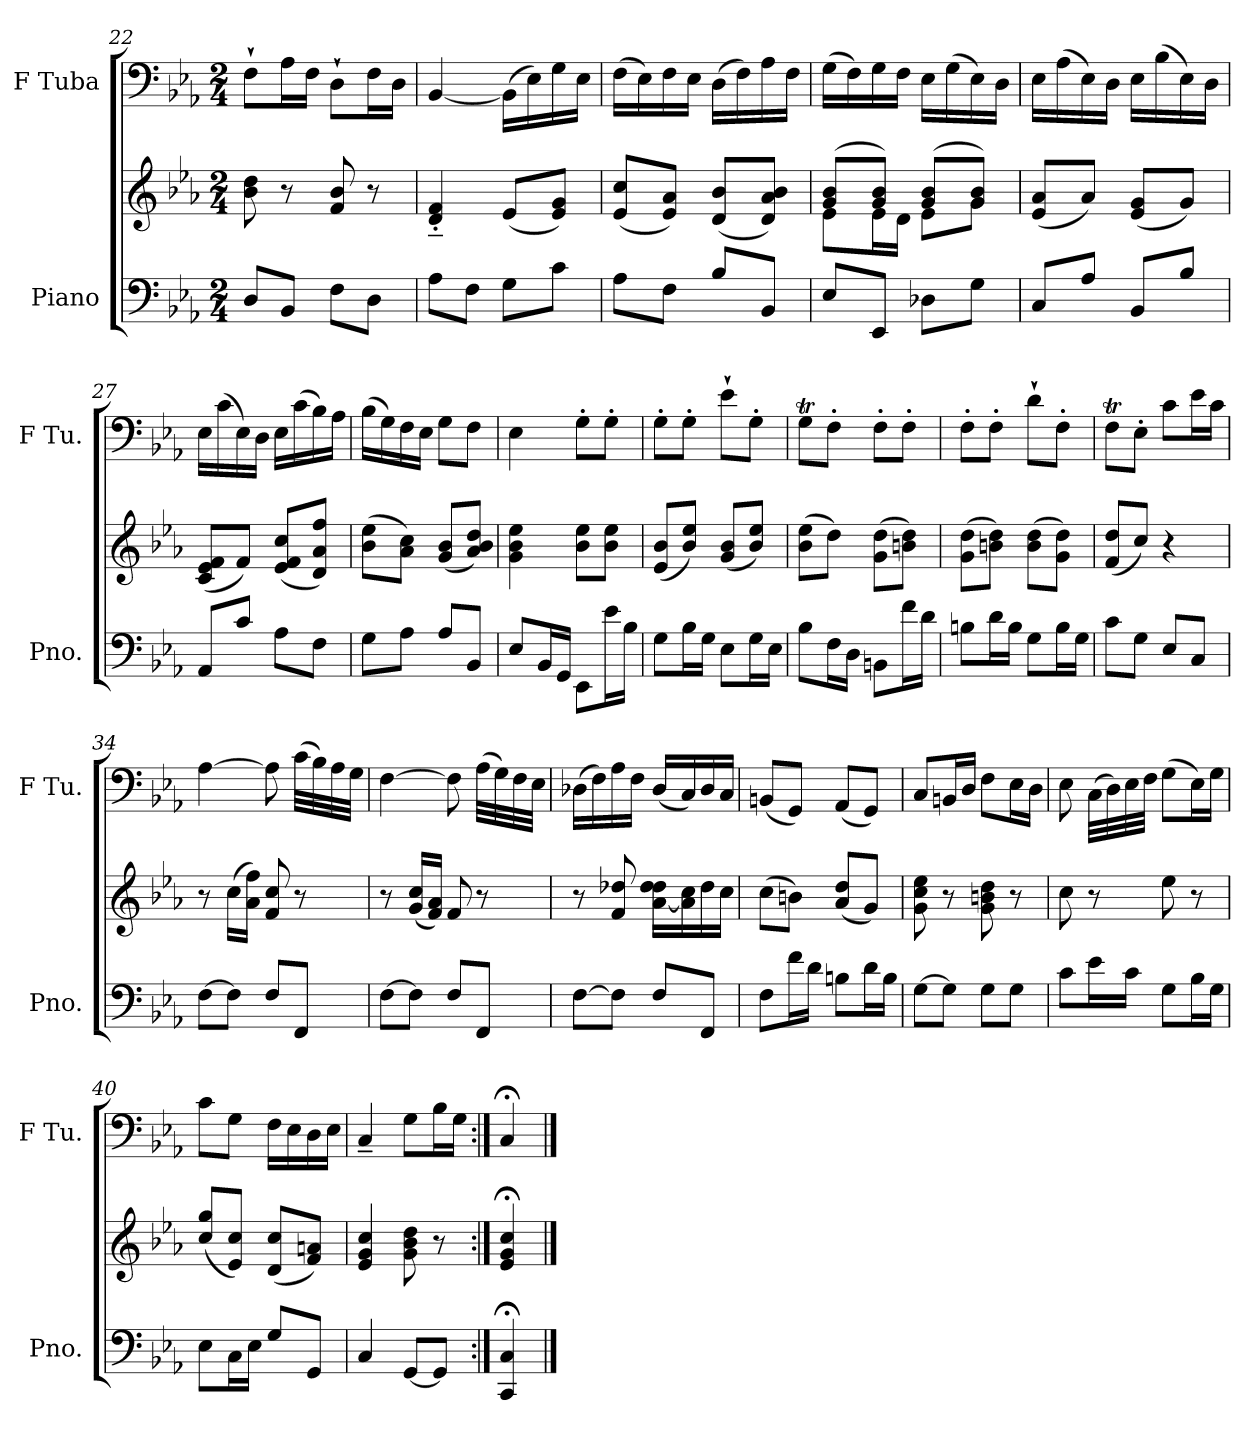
**kern	**kern	**kern
*part2	*part2	*part1
*staff3	*staff2	*staff1
*I"Piano	*	*I"F Tuba
*I'Pno.	*	*I'F Tu.
*clefF4	*clefG2	*clefF4
*k[b-e-a-]	*k[b-e-a-]	*k[b-e-a-]
*E-:	*E-:	*E-:
*M2/4	*M2/4	*M2/4
=22	=22	=22
8D/L	8b-\ 8dd\	8F`\L
8BB-/J	8r	16A-\L
.	.	16F\JJ
8F\L	8f/ 8b-/	8D`\L
8D\J	8r	16F\L
.	.	16D\JJ
=23	=23	=23
8A-\L	4d/'~ 4f/'~	[4BB-/
8F\J	.	.
8G\L	(8e-/L	(16BB-\LL]
.	.	16E-\)
8c\J	8e-/ 8g/J)	16G\
.	.	16E-\JJ
!!LO:LB:g=z
=24	=24	=24
8A-\L	(8e-/ 8cc/L	(16F\LL
.	.	16E-\)
8F\J	8e-/ 8a-/J)	16F\
.	.	16E-\JJ
8B-/L	(8d/ 8b-/L	(16D\LL
.	.	16F\)
8BB-/J	8d/ 8a-/ 8b-/J)	16A-\
.	.	16F\JJ
=25	=25	=25
*	*^	*
8E-/L	(8g/ 8b-/L	8e-\L	(16G\LL
.	.	.	16F\)
8EE-/J	8g/ 8b-/J)	16e-\L	16G\
.	.	16d\JJ	16F\JJ
8D-X\L	(8g/ 8b-/L	8e-\L	16E-\LL
.	.	.	(16G\
8G\J	8g/ 8b-/J)	8g\J	16E-\)
.	.	.	16D\JJ
*	*v	*v	*
=26	=26	=26
8C/L	(8e-/ 8a-/L	16E-\LL
.	.	(16A-\
8A-/J	8a-/J)	16E-\)
.	.	16D\JJ
8BB-/L	(8e-/ 8g/L	16E-\LL
.	.	(16B-\
8B-/J	8g/J)	16E-\)
.	.	16D\JJ
=27	=27	=27
8AA-/L	(8c/ 8e-/ 8f/L	16E-\LL
.	.	(16c\
8c/J	8f/J)	16E-\)
.	.	16D\JJ
8A-\L	(8e-/ 8f/ 8cc/L	16E-\LL
.	.	(16c\
8F\J	8d/ 8a-/ 8ff/J)	16B-\)
.	.	16A-\JJ
!!LO:LB:g=z
=28	=28	=28
8G\L	(8b-\ 8ee-\L	(16B-\LL
.	.	16G\)
8A-\J	8a-\ 8cc\J)	16F\
.	.	16E-\JJ
8A-/L	(8g/ 8b-/L	8G\L
8BB-/J	8a-/ 8b-/ 8dd/J)	8F\J
=29	=29	=29
8E-/L	4g\ 4b-\ 4ee-\	4E-\
16BB-/L	.	.
16GG/JJ	.	.
8EE-\L	8b-\ 8ee-\L	8G'\L
16e-\L	8b-\ 8ee-\J	8G'\J
16B-\JJ	.	.
=30	=30	=30
8G\L	(8e-/ 8b-/L	8G'\L
16B-\L	8b-/ 8ee-/J)	8G'\J
16G\JJ	.	.
8E-\L	(8g/ 8b-/L	8e-`\L
16G\L	8b-/ 8ee-/J)	8G'\J
16E-\JJ	.	.
=31	=31	=31
8B-\L	(8b-\ 8ee-\L	8Gt\L
16F\L	8dd\J)	8F'\J
16D\JJ	.	.
8BBn\L	(8g\ 8dd\L	8F'\L
16f\L	8bn\ 8dd\J)	8F'\J
16d\JJ	.	.
=32	=32	=32
8Bn\L	(8g\ 8dd\L	8F'\L
16d\L	8bn\ 8dd\J)	8F'\J
16B\JJ	.	.
8G\L	(8b\ 8dd\L	8d`\L
16B\L	8g\ 8dd\J)	8F'\J
16G\JJ	.	.
!!LO:PB:g=z
=33	=33	=33
8c\L	(8f/ 8dd/L	8FT\L
8G\J	8cc/J)	8E-'\J
8E-/L	4r	8c\L
8C/J	.	16e-\L
.	.	16c\JJ
=34	=34	=34
[8F\L	8r	[4A-\
8F\J]	(16cc\LL	.
.	16a-\ 16ff\JJ)	.
8F/L	8f/ 8cc/	8A-\]
8FF/J	8r	(32c\LLL
.	.	32B-\)
.	.	32A-\
.	.	32G\JJJ
=35	=35	=35
[8F\L	8r	[4F\
8F\J]	(16g/ 16cc/LL	.
.	16f/ 16a-/JJ)	.
8F/L	8f/	8F\]
8FF/J	8r	(32A-\LLL
.	.	32G\)
.	.	32F\
.	.	32E-\JJJ
=36	=36	=36
[8F\L	8r	(16D-X\LL
.	.	16F\)
8F\J]	8f/ 8dd-X/	16A-\
.	.	16F\JJ
8F/L	[16a-\ 16dd-\ 16dd-\LL	(16D-/LL
.	16a-\] 16cc\	16C/)
8FF/J	16dd-\	16D-/
.	16cc\JJ	16C/JJ
=37	=37	=37
8F\L	(8cc\L	(8BBn/L
16f\L	8bn\J)	8GG/J)
16d\JJ	.	.
8Bn\L	(8a-/ 8dd/L	(8AA-/L
16d\L	8g/J)	8GG/J)
16B\JJ	.	.
!!LO:LB:g=z
=38	=38	=38
[8G\L	8g\ 8cc\ 8ee-\	8C/L
8G\J]	8r	16BBn/L
.	.	16D/JJ
8G\L	8g\ 8bn\ 8dd\	8F\L
8G\J	8r	16E-\L
.	.	16D\JJ
=39	=39	=39
8c\L	8cc\	8E-\
16e-\L	8r	(32C\LLL
.	.	32D\)
16c\JJ	.	32E-\
.	.	32F\JJJ
8G\L	8ee-\	(8G\L
16B-\L	8r	16E-\L)
16G\JJ	.	16G\JJ
=40	=40	=40
8E-\L	(8cc/ 8gg/L	8c\L
16C\L	8e-/ 8cc/J)	8G\J
16E-\JJ	.	.
8G/L	(8d/ 8cc/L	16F\LL
.	.	16E-\
8GG/J	8f/ 8an/J)	16D\
.	.	16E-\JJ
=41	=41	=41
4C/	4e-/ 4g/ 4cc/	4C~/
[8GG/L	8g\ 8b-\ 8dd\	8G\L
8GG/J]	8r	16B-\L
.	.	16G\JJ
=42:|!	=42:|!	=42:|!
4CC/; 4C/;	4e-/; 4g/; 4cc/;	4C;/
==	==	==
*-	*-	*-
